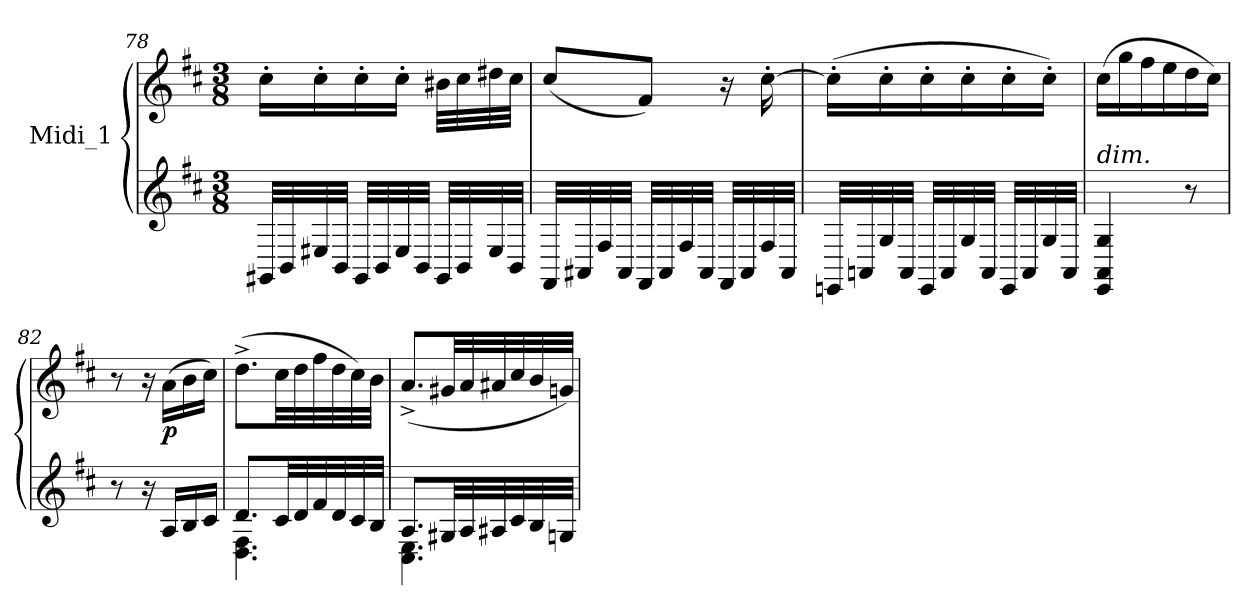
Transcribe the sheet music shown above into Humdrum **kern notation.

**kern	**kern	**dynam
*part1	*part1	*part1
*staff2	*staff1	*staff1/2
*I"Midi_1	*	*
*clefG2	*clefG2	*
*k[f#c#]	*k[f#c#]	*
*D:	*D:	*
*M3/8	*M3/8	*
=78	=78	=78
32GG#X/LLL	16cc#'\LL	.
32BB/	.	.
32E#X/	16cc#'\	.
32BB/JJJ	.	.
32GG#/LLL	16cc#'\	.
32BB/	.	.
32E#/	16cc#'\JJ	.
32BB/JJJ	.	.
32GG#/LLL	32b#X\LLL	.
32BB/	32cc#\	.
32E#/	32dd#X\	.
32BB/JJJ	32cc#\JJJ	.
!!LO:LB:g=z
=79	=79	=79
32FF#/LLL	(<8cc#/L	.
32AA#X/	.	.
32F#/	.	.
32AA#/JJJ	.	.
32FF#/LLL	8f#/J)	.
32AA#/	.	.
32F#/	.	.
32AA#/JJJ	.	.
32FF#/LLL	16r	.
32AA#/	.	.
32F#/	[16cc#'\	.
32AA#/JJJ	.	.
=80	=80	=80
32EEni/LLL	(>16cc#'\LL]	.
32AAni/	.	.
32G/	16cc#'\	.
32AA/JJJ	.	.
32EE/LLL	16cc#'\	.
32AA/	.	.
32G/	16cc#'\	.
32AA/JJJ	.	.
32EE/LLL	16cc#'\	.
32AA/	.	.
32G/	16cc#'\JJ)	.
32AA/JJJ	.	.
=81	=81	=81
!LO:TX:a:i:t=dim.	!	!
4EE/ 4AA/ 4G/	(>16cc#\LL	.
.	16gg\	.
.	16ff#\	.
.	16ee\	.
8r	16dd\	.
.	16cc#\JJ)	.
=82	=82	=82
8r	8r	.
16r	16r	.
!	!	!LO:DY:b
16A/LL	(>16a\LL	p
16B/	16b\	.
16c#/JJ	16cc#\JJ)	.
=83	=83	=83
*^	*	*
8.d/L	4.D\ 4.F#\	(>8.dd^\L	.
32c#/LL	.	32cc#\LL	.
32d/	.	32dd\	.
32f#/	.	32ff#\	.
32d/	.	32dd\	.
32c#/	.	32cc#\)	.
32B/JJJ	.	32b\JJJ	.
!!LO:LB:g=z
=84	=84	=84	=84
8.A/L	4.C#\ 4.E\	(<8.a^/L	.
32G#X/LL	.	32g#X/LL	.
32A/	.	32a/	.
32A#X/	.	32a#X/	.
32c#/	.	32cc#/	.
32B/	.	32b/	.
32Gn/JJJ	.	32gn/JJJ)	.
*v	*v	*	*
=	=	=
*-	*-	*-
